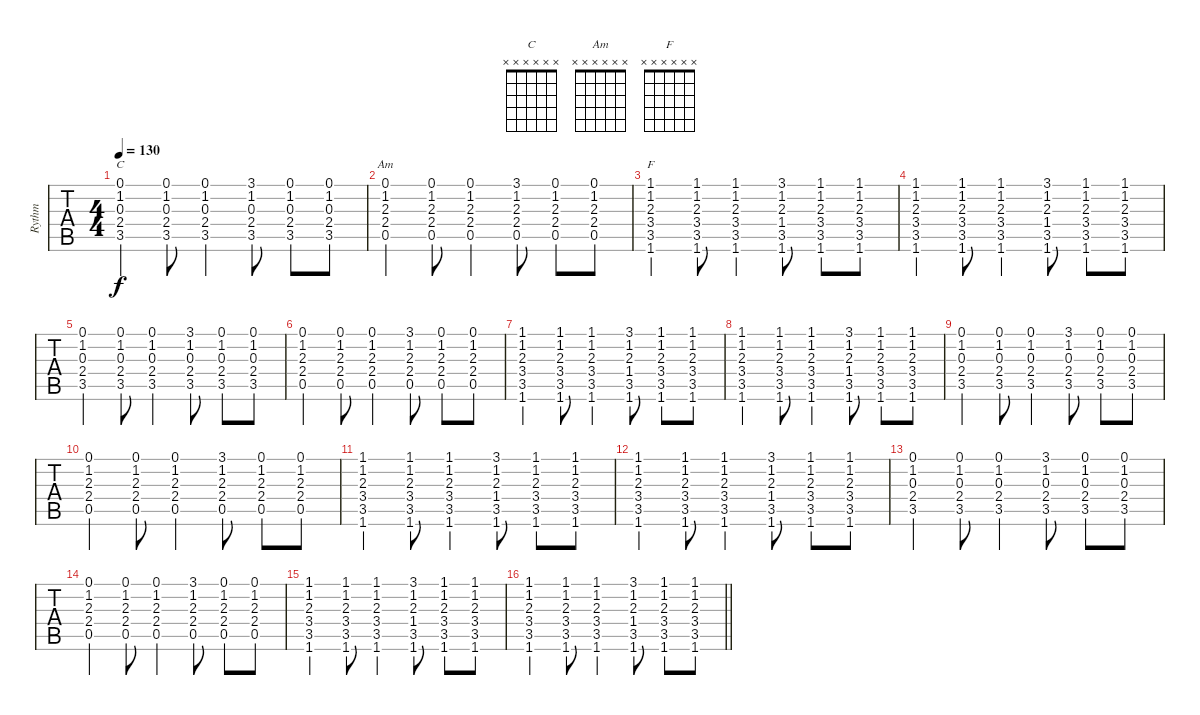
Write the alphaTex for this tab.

\track ("Rythm" "Rythm") {instrument acousticguitarsteel}
\staff {tabs}
\tuning (E4 B3 G3 D3 A2 E2) {hide}
\chord ("C" x x x x x x)
\chord ("Am" x x x x x x)
\chord ("F" x x x x x x)
\ts (4 4)
\tempo 130
\clef g2
\ks c
(0.1 1.2 0.3 2.4 3.5).4{ch "C" dy f} (0.1 1.2 0.3 2.4 3.5).8 (0.1 1.2 0.3 2.4 3.5).4 (3.1 1.2 0.3 2.4 3.5).8 (0.1 1.2 0.3 2.4 3.5).8 (0.1 1.2 0.3 2.4 3.5).8 |
(0.1 1.2 2.3 2.4 0.5).4{ch "Am"} (0.1 1.2 2.3 2.4 0.5).8 (0.1 1.2 2.3 2.4 0.5).4 (3.1 1.2 2.3 2.4 0.5).8 (0.1 1.2 2.3 2.4 0.5).8 (0.1 1.2 2.3 2.4 0.5).8 |
(1.1 1.2 2.3 3.4 3.5 1.6).4{ch "F"} (1.1 1.2 2.3 3.4 3.5 1.6).8 (1.1 1.2 2.3 3.4 3.5 1.6).4 (3.1 1.2 2.3 1.4 3.5 1.6).8 (1.1 1.2 2.3 3.4 3.5 1.6).8 (1.1 1.2 2.3 3.4 3.5 1.6).8 |
(1.1 1.2 2.3 3.4 3.5 1.6).4 (1.1 1.2 2.3 3.4 3.5 1.6).8 (1.1 1.2 2.3 3.4 3.5 1.6).4 (3.1 1.2 2.3 1.4 3.5 1.6).8 (1.1 1.2 2.3 3.4 3.5 1.6).8 (1.1 1.2 2.3 3.4 3.5 1.6).8 |
(0.1 1.2 0.3 2.4 3.5).4 (0.1 1.2 0.3 2.4 3.5).8 (0.1 1.2 0.3 2.4 3.5).4 (3.1 1.2 0.3 2.4 3.5).8 (0.1 1.2 0.3 2.4 3.5).8 (0.1 1.2 0.3 2.4 3.5).8 |
(0.1 1.2 2.3 2.4 0.5).4 (0.1 1.2 2.3 2.4 0.5).8 (0.1 1.2 2.3 2.4 0.5).4 (3.1 1.2 2.3 2.4 0.5).8 (0.1 1.2 2.3 2.4 0.5).8 (0.1 1.2 2.3 2.4 0.5).8 |
(1.1 1.2 2.3 3.4 3.5 1.6).4 (1.1 1.2 2.3 3.4 3.5 1.6).8 (1.1 1.2 2.3 3.4 3.5 1.6).4 (3.1 1.2 2.3 1.4 3.5 1.6).8 (1.1 1.2 2.3 3.4 3.5 1.6).8 (1.1 1.2 2.3 3.4 3.5 1.6).8 |
(1.1 1.2 2.3 3.4 3.5 1.6).4 (1.1 1.2 2.3 3.4 3.5 1.6).8 (1.1 1.2 2.3 3.4 3.5 1.6).4 (3.1 1.2 2.3 1.4 3.5 1.6).8 (1.1 1.2 2.3 3.4 3.5 1.6).8 (1.1 1.2 2.3 3.4 3.5 1.6).8 |
(0.1 1.2 0.3 2.4 3.5).4 (0.1 1.2 0.3 2.4 3.5).8 (0.1 1.2 0.3 2.4 3.5).4 (3.1 1.2 0.3 2.4 3.5).8 (0.1 1.2 0.3 2.4 3.5).8 (0.1 1.2 0.3 2.4 3.5).8 |
(0.1 1.2 2.3 2.4 0.5).4 (0.1 1.2 2.3 2.4 0.5).8 (0.1 1.2 2.3 2.4 0.5).4 (3.1 1.2 2.3 2.4 0.5).8 (0.1 1.2 2.3 2.4 0.5).8 (0.1 1.2 2.3 2.4 0.5).8 |
(1.1 1.2 2.3 3.4 3.5 1.6).4 (1.1 1.2 2.3 3.4 3.5 1.6).8 (1.1 1.2 2.3 3.4 3.5 1.6).4 (3.1 1.2 2.3 1.4 3.5 1.6).8 (1.1 1.2 2.3 3.4 3.5 1.6).8 (1.1 1.2 2.3 3.4 3.5 1.6).8 |
(1.1 1.2 2.3 3.4 3.5 1.6).4 (1.1 1.2 2.3 3.4 3.5 1.6).8 (1.1 1.2 2.3 3.4 3.5 1.6).4 (3.1 1.2 2.3 1.4 3.5 1.6).8 (1.1 1.2 2.3 3.4 3.5 1.6).8 (1.1 1.2 2.3 3.4 3.5 1.6).8 |
(0.1 1.2 0.3 2.4 3.5).4 (0.1 1.2 0.3 2.4 3.5).8 (0.1 1.2 0.3 2.4 3.5).4 (3.1 1.2 0.3 2.4 3.5).8 (0.1 1.2 0.3 2.4 3.5).8 (0.1 1.2 0.3 2.4 3.5).8 |
(0.1 1.2 2.3 2.4 0.5).4 (0.1 1.2 2.3 2.4 0.5).8 (0.1 1.2 2.3 2.4 0.5).4 (3.1 1.2 2.3 2.4 0.5).8 (0.1 1.2 2.3 2.4 0.5).8 (0.1 1.2 2.3 2.4 0.5).8 |
(1.1 1.2 2.3 3.4 3.5 1.6).4 (1.1 1.2 2.3 3.4 3.5 1.6).8 (1.1 1.2 2.3 3.4 3.5 1.6).4 (3.1 1.2 2.3 1.4 3.5 1.6).8 (1.1 1.2 2.3 3.4 3.5 1.6).8 (1.1 1.2 2.3 3.4 3.5 1.6).8 |
\barLineRight lightlight
(1.1 1.2 2.3 3.4 3.5 1.6).4 (1.1 1.2 2.3 3.4 3.5 1.6).8 (1.1 1.2 2.3 3.4 3.5 1.6).4 (3.1 1.2 2.3 1.4 3.5 1.6).8 (1.1 1.2 2.3 3.4 3.5 1.6).8 (1.1 1.2 2.3 3.4 3.5 1.6).8
